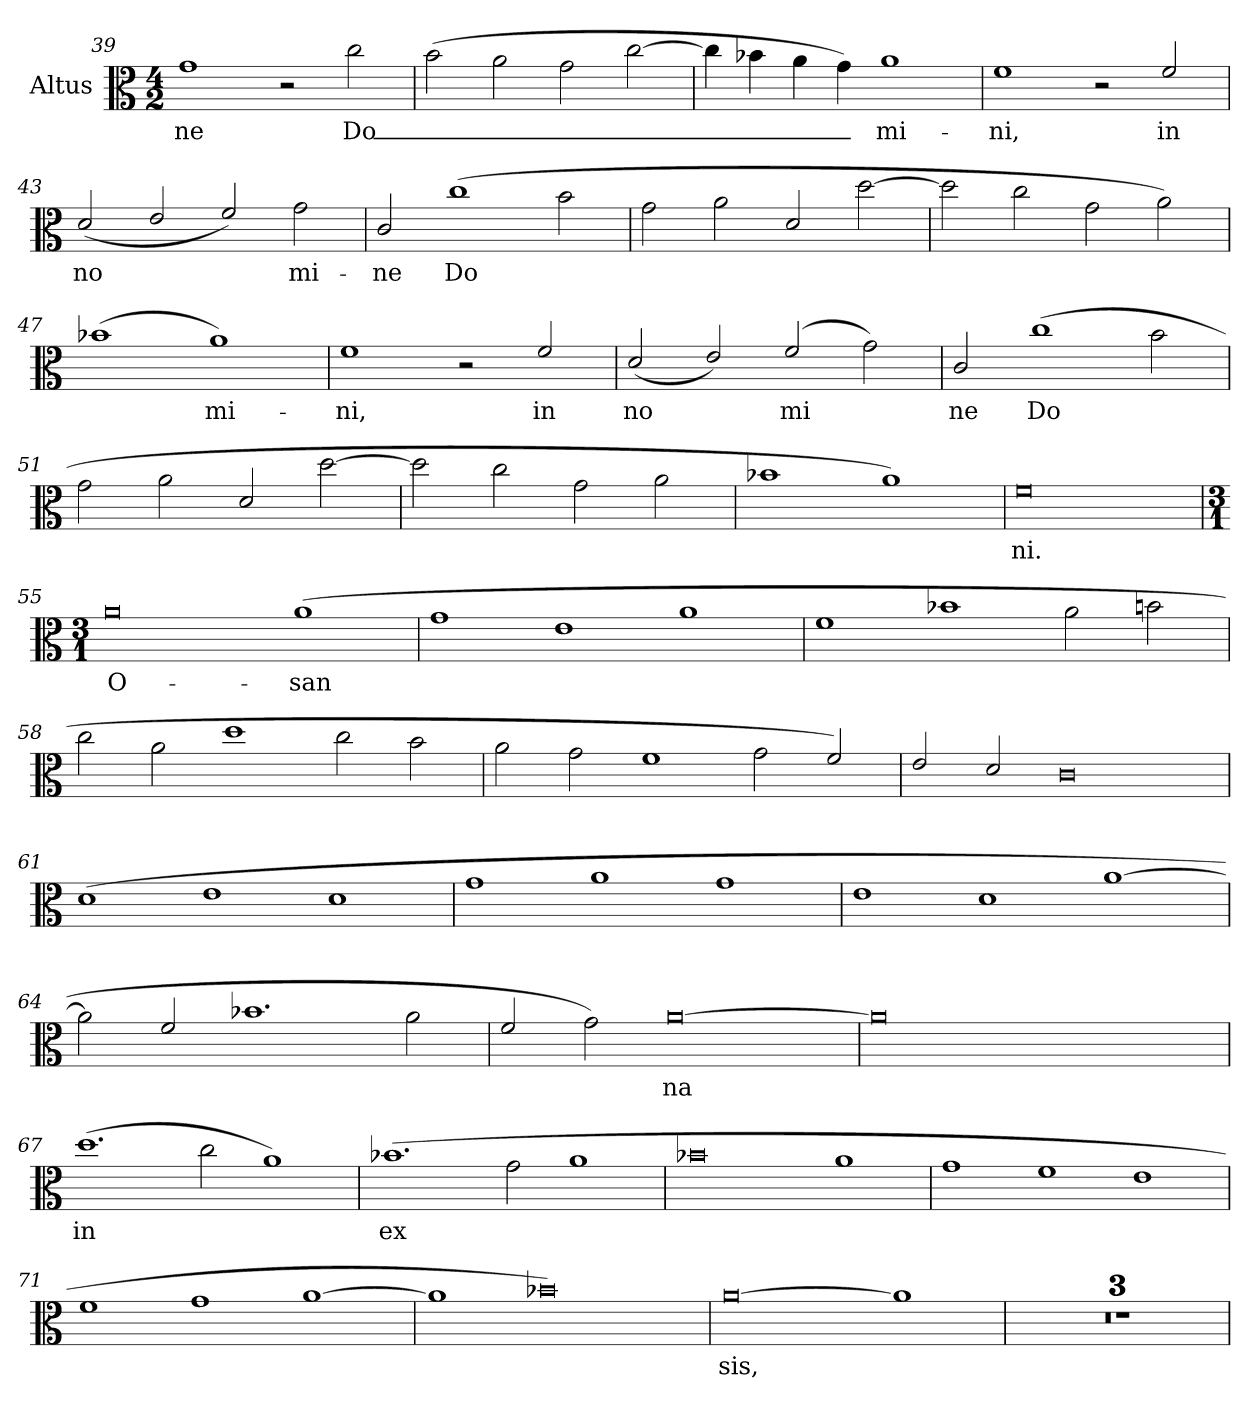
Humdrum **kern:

**kern	**text
*part1	*part1
*staff1	*staff1
*I"Altus	*
*I'A	*
*clefC3	*
*ITrd4c7	*
*k[b-]	*
*M4/2	*
=39	=39
!	!LO:LY:b
1c	ne
2r	.
!	!LO:LY:b
2f\	Do_-
!!LO:LB:g=z
=40	=40
(2e\	.
2d\	.
2c\	.
[2f\	.
=41	=41
4f\]	.
4e-X\	.
4d\	.
4c\)	.
!	!LO:LY:b
1d	mi-
=42	=42
!	!LO:LY:b
1B-	ni,
2r	.
!	!LO:LY:b
2B-/	in
=43	=43
!	!LO:LY:b
(2G/	no
2A/	.
2B-/)	.
!	!LO:LY:b
2c\	mi-
=44	=44
!	!LO:LY:b
2F/	ne
!	!LO:LY:b
(1f	Do
2e\	.
!!LO:LB:g=z
=45	=45
2c\	.
2d\	.
2G/	.
[2g\	.
=46	=46
2g\]	.
2f\	.
2c\	.
2d\)	.
!!LO:PB:g=z
=47	=47
!	!LO:LY:b
(1e-X	_-
!	!LO:LY:b
1d)	mi-
=48	=48
!	!LO:LY:b
1B-	ni,
2r	.
!	!LO:LY:b
2B-/	in
=49	=49
!	!LO:LY:b
(2G/	no
2A/)	.
!	!LO:LY:b
(2B-/	mi
2c\)	.
=50	=50
!	!LO:LY:b
2F/	ne
!	!LO:LY:b
(1f	Do
2e\	.
=51	=51
2c\	.
2d\	.
2G/	.
[2g\	.
!!LO:LB:g=z
=52	=52
2g\]	.
2f\	.
2c\	.
2d\	.
=53	=53
1e-X	.
1d)	.
=54	=54
!	!LO:LY:b
0B-	ni.
!!LO:LB:g=z
=55	=55
*M3/1	*
!	!LO:LY:b
0d	O-
!	!LO:LY:b
(1d	san
=56	=56
1c	.
1A	.
1d	.
=57	=57
1B-	.
1e-X	.
2d\	.
2en\	.
=58	=58
2f\	.
2d\	.
1g	.
2f\	.
2e\	.
!!LO:LB:g=z
=59	=59
2d\	.
2c\	.
1B-	.
2c\	.
2B-/)	.
=60	=60
2A/	.
2G/	.
0F	.
!!LO:LB:g=z
=61	=61
(1G	.
1A	.
1G	.
=62	=62
1c	.
1d	.
1c	.
=63	=63
1A	.
1G	.
[1d	.
=64	=64
2d\]	.
2B-/	.
1.e-X	.
2d\	.
!!LO:LB:g=z
=65	=65
2B-/	.
2c\)	.
!	!LO:LY:b
[0d	na
=66	=66
0d]	.
2ryy	.
2ryy	.
!!LO:LB:g=z
=67	=67
!	!LO:LY:b
(1.g	in
2f\	.
1d)	.
=68	=68
!	!LO:LY:b
(1.e-X	ex
2c\	.
1d	.
=69	=69
0e-X	.
1d	.
=70	=70
1c	.
1B-	.
1A	.
!!LO:LB:g=z
=71	=71
1B-	.
1c	.
[1d	.
=72	=72
1d]	.
0e-X)	.
=73	=73
!	!LO:LY:b
[0d	sis,
1d]	.
!!LO:LB:g=z
=74	=74
0.r	.
=75	=75
0.r	.
=76	=76
0.r	.
=	=
*-	*-
